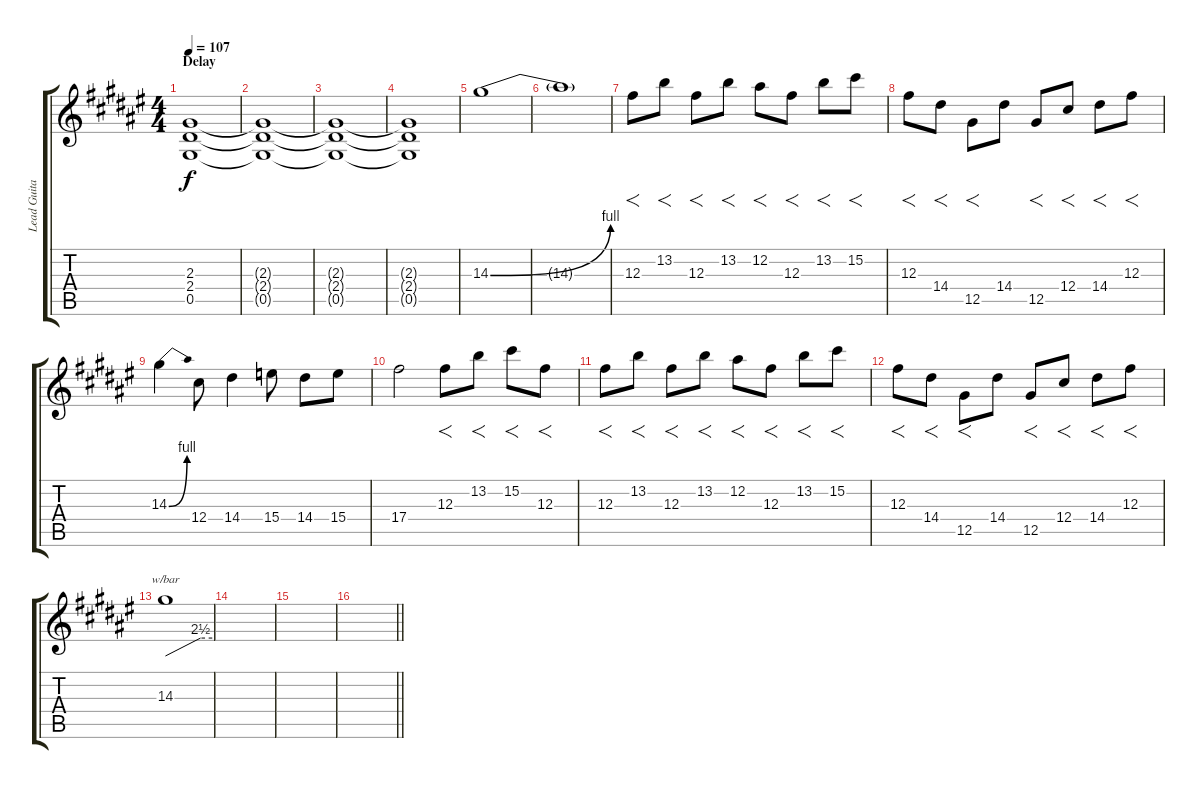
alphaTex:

\track ("Lead Guitar" "Lead Guita") {instrument distortionguitar}
\staff {score tabs}
\tuning (Eb4 Bb3 Gb3 Db3 Ab2 Db2) {hide}
\ts (4 4)
\section ("" "Delay")
\tempo 107
\clef g2
\ks f#
(2.3 2.4 0.5).1{dy f} |
(2.3{t} 2.4{t} 0.5{t}).1 |
(2.3{t} 2.4{t} 0.5{t}).1 |
(2.3{t} 2.4{t} 0.5{t}).1 |
14.3{be (bend 0 0 60 4)}.1 |
14.3{t}.1 |
12.3.8{f instrument electricguitarclean} 13.2.8{f} 12.3.8{f} 13.2.8{f} 12.2.8{f} 12.3.8{f} 13.2.8{f} 15.2.8{f} |
12.3.8{f} 14.4.8{f} 12.5.8{f} 14.4.8 12.5.8{f} 12.4.8{f} 14.4.8{f} 12.3.8{f} |
14.3{be (bend 0 0 60 4)}.4 12.4.8 14.4.4 15.4.8 14.4.8 15.4.8 |
17.4.2 12.3.8{f} 13.2.8{f} 15.2.8{f} 12.3.8{f} |
12.3.8{f} 13.2.8{f} 12.3.8{f} 13.2.8{f} 12.2.8{f} 12.3.8{f} 13.2.8{f} 15.2.8{f} |
12.3.8{f} 14.4.8{f} 12.5.8{f} 14.4.8 12.5.8{f} 12.4.8{f} 14.4.8{f} 12.3.8{f} |
14.3.1{tbe (custom default 0 0 45 10 60 10)} |
|
|
\barLineRight lightlight
